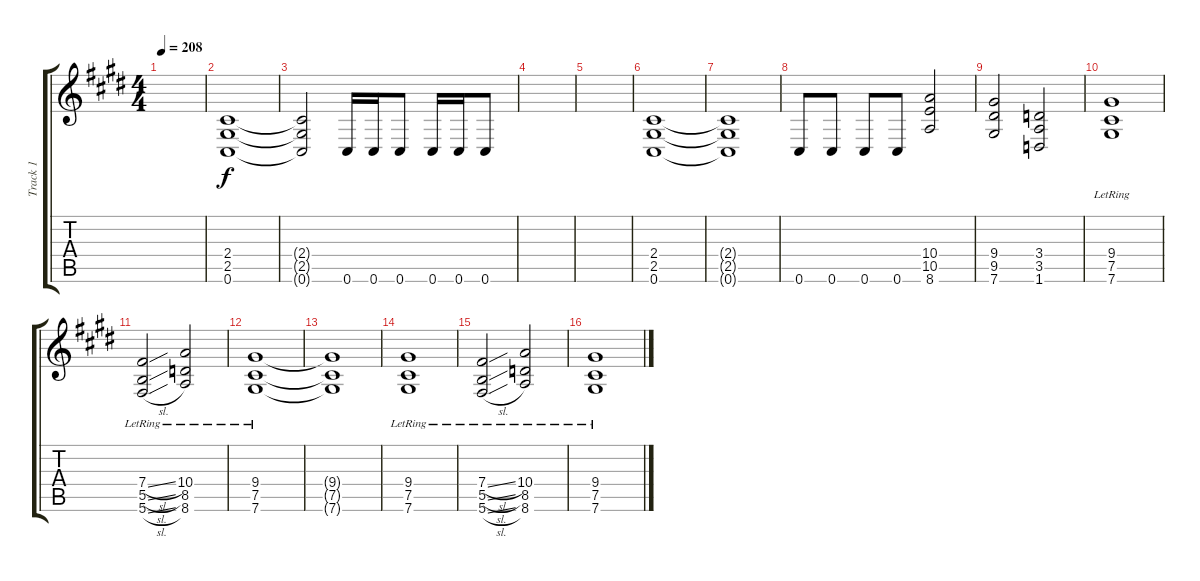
\track ("Track 1" "Track 1") {instrument overdrivenguitar}
\staff {score tabs}
\tuning (Db4 Ab4 E3 B2 Gb2 Db2) {hide}
\ts (4 4)
\tempo 208
\clef g2
\ks e
|
(2.4 2.5 0.6).1{volume 10} |
(2.4{t} 2.5{t} 0.6{t}).2{beam merge} 0.6.16 0.6.16 0.6.8 0.6.16{beam merge} 0.6.16{beam merge} 0.6.8 |
|
|
(2.4 2.5 0.6).1 |
(2.4{t} 2.5{t} 0.6{t}).1 |
0.6.8 0.6.8 0.6.8 0.6.8 (10.4 10.5 8.6).2 |
(9.4 9.5 7.6).2 (3.4 3.5 1.6).2 |
(9.4{lr} 7.5{lr} 7.6{lr}).1{volume 13} |
(7.4{sl lr} 5.5{sl lr} 5.6{sl lr}).2 (10.4{lr} 8.5{lr} 8.6{lr}).2 |
(9.4{lr} 7.5{lr} 7.6{lr}).1 |
(9.4{t} 7.5{t} 7.6{t}).1 |
(9.4{lr} 7.5{lr} 7.6{lr}).1{volume 13} |
(7.4{sl lr} 5.5{sl lr} 5.6{sl lr}).2 (10.4{lr} 8.5{lr} 8.6{lr}).2 |
(9.4{lr} 7.5{lr} 7.6{lr}).1
